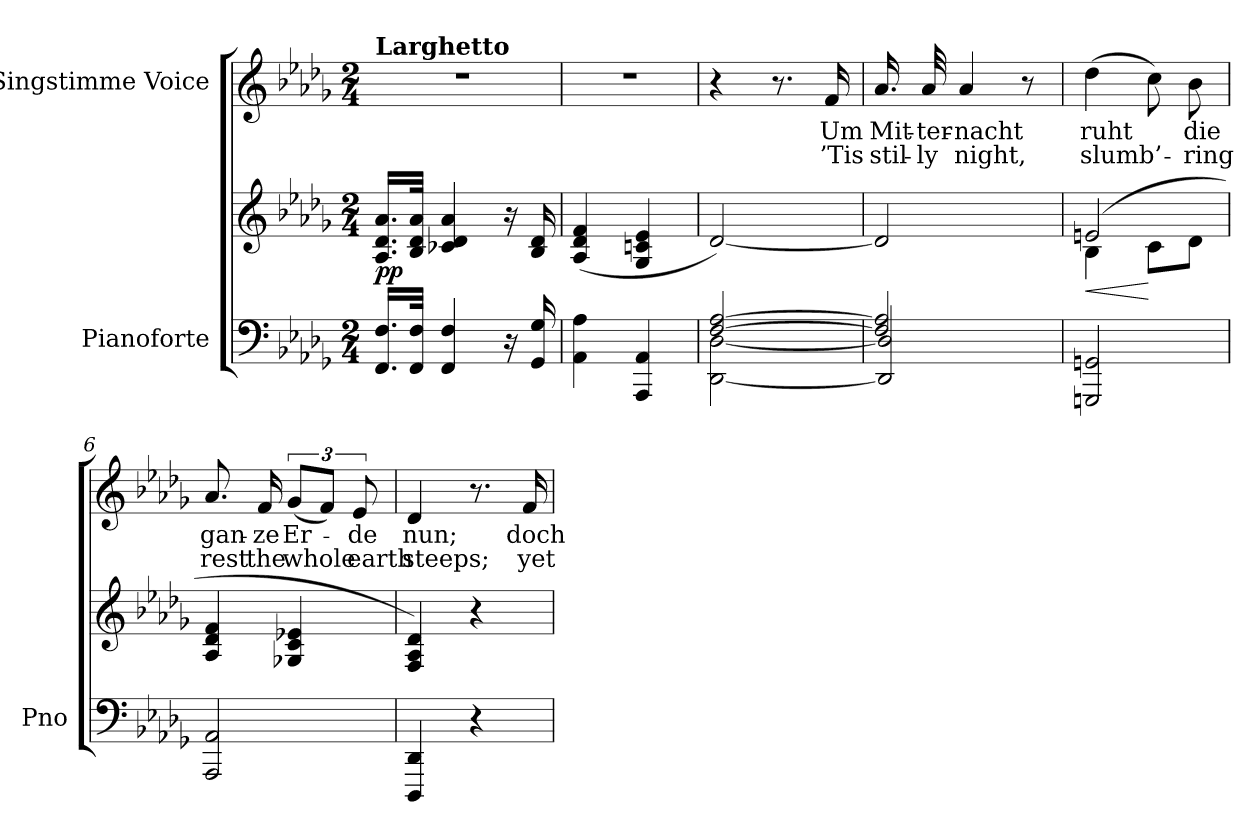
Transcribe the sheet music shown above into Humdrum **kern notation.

**kern	**kern	**dynam	**kern	**text	**text	**dynam
*part2	*part2	*part2	*part1	*part1	*part1	*part1
*staff3	*staff2	*staff2/3	*staff1	*staff1	*staff1	*staff1
*I"Pianoforte	*	*	*I"Singstimme Voice	*	*	*
*I'Pno	*	*	*	*	*	*
*clefF4	*clefG2	*	*clefG2	*	*	*
*k[b-e-a-d-g-]	*k[b-e-a-d-g-]	*	*k[b-e-a-d-g-]	*	*	*
*M2/4	*M2/4	*	*M2/4	*	*	*
=1	=1	=1	=1	=1	=1	=1
!	!	!	!LO:TX:a:B:t=Larghetto	!	!	!
!	!	!LO:DY:b	!	!	!	!
16.FF/ 16.F/LL	16.A-/ 16.d-/ 16.a-/LL	pp	2r	.	.	.
32FF/ 32F/JJk	32B-/ 32d-/ 32a-/JJk	.	.	.	.	.
4FF/ 4F/	4c-X/ 4d-/ 4a-/	.	.	.	.	.
16r	16r	.	.	.	.	.
16GG-/ 16G-/	16B-/ 16d-/	.	.	.	.	.
=2	=2	=2	=2	=2	=2	=2
4AA-\ 4A-\	(>4A-/ 4d-/ 4f/	.	2r	.	.	.
4AAA-/ 4AA-/	4G-/ 4cn/ 4e-/	.	.	.	.	.
=3	=3	=3	=3	=3	=3	=3
*^	*	*	*	*	*	*
[2F/ [2A-/	[2DD-\ [2D-\	[2d-/)	.	4r	.	.	.
.	.	.	.	8.r	.	.	.
!	!	!	!	!	!LO:LY:b	!LO:LY:b	!LO:DY:a
!	!	!	!	!	!	!	!LO:DY:n=1:a
.	.	.	.	16f/	Um	’Tis	pp other-dynamics
=4	=4	=4	=4	=4	=4	=4	=4
!	!	!	!	!	!LO:LY:b	!LO:LY:b	!
2F/] 2A-/]	2DD-/] 2D-/]	2d-/]	.	16.a-/	Mit-	stil-	.
!	!	!	!	!	!LO:LY:b	!LO:LY:b	!
.	.	.	.	32a-/	-ter-	-ly	.
!	!	!	!	!	!LO:LY:b	!LO:LY:b	!
.	.	.	.	4a-/	-nacht	night,	.
.	.	.	.	8r	.	.	.
*v	*v	*	*	*	*	*	*
=5	=5	=5	=5	=5	=5	=5
!	!	!LO:HP:b	!	!LO:LY:b	!LO:LY:b	!
*	*^	*	*	*	*	*
2GGGn/ 2GGn/	(>2en/	4B-\	<	(>4dd-\	ruht	slumb’-	.
.	.	8c\L	[	8cc\)	.	.	.
!	!	!	!	!	!LO:LY:b	!LO:LY:b	!
.	.	8d-\J	.	8b-\	die	-ring	.
!!LO:LB:g=z
=6	=6	=6	=6	=6	=6	=6	=6
!	!	!	!	!	!LO:LY:b	!LO:LY:b	!
*	*v	*v	*	*	*	*	*
2AAA-/ 2AA-/	4A-/ 4d-/ 4f/	.	8.a-/	gan-	rest	.
!	!	!	!	!LO:LY:b	!LO:LY:b	!
.	.	.	16f/	-ze	the	.
!	!	!	!	!LO:LY:b	!LO:LY:b	!
.	4G-X/ 4c/ 4e-X/	.	(<12g-/L	Er-	whole	.
.	.	.	12f/J)	.	.	.
!	!	!	!	!LO:LY:b	!LO:LY:b	!
.	.	.	12e-/	-de	earth	.
=7	=7	=7	=7	=7	=7	=7
!	!	!	!	!LO:LY:b	!LO:LY:b	!
4DDD-/ 4DD-/	4F/ 4A-/ 4d-/)	.	4d-/	nun;	steeps;	.
4r	4r	.	8.r	.	.	.
!	!	!	!	!LO:LY:b	!LO:LY:b	!
.	.	.	16f/	doch	yet	.
=	=	=	=	=	=	=
*-	*-	*-	*-	*-	*-	*-
